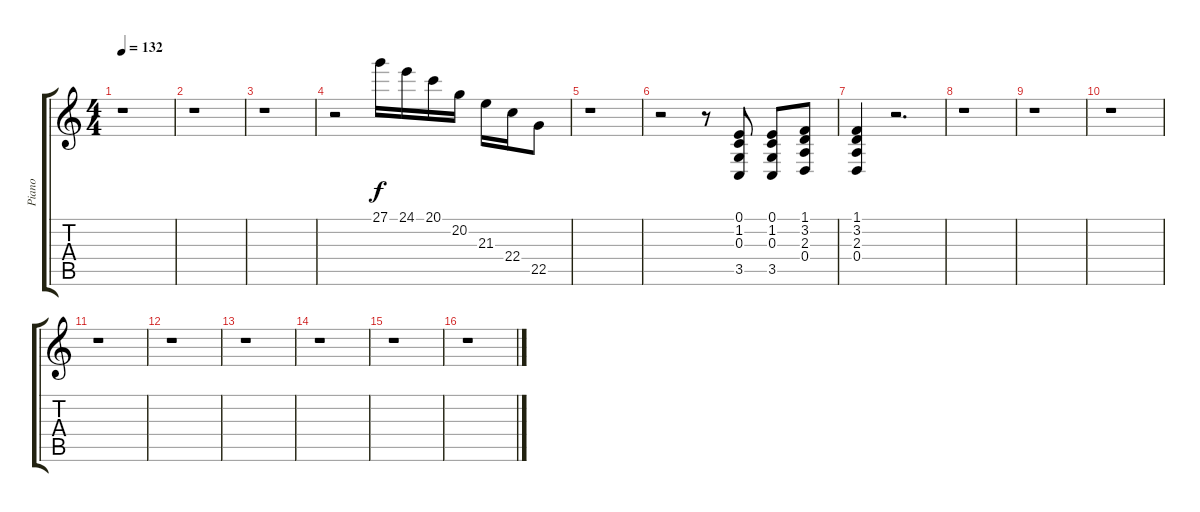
\track ("Piano" "Piano") {instrument acousticgrandpiano}
\staff {score tabs}
\tuning (E4 B3 G3 D3 A2 E2) {hide}
\ts (4 4)
\tempo 132
\clef g2
\ks c
r.1{dy f instrument acousticgrandpiano} |
r.1 |
r.1 |
r.2 27.1.16 24.1.16 20.1.16 20.2.16 21.3.16 22.4.16 22.5.8 |
r.1 |
r.2 r.8 (0.1 1.2 0.3 3.5).8 (0.1 1.2 0.3 3.5).8 (1.1 3.2 2.3 0.4).8 |
(1.1 3.2 2.3 0.4).4 r.2{d} |
r.1 |
r.1 |
r.1 |
r.1 |
r.1 |
r.1 |
r.1 |
r.1 |
r.1
